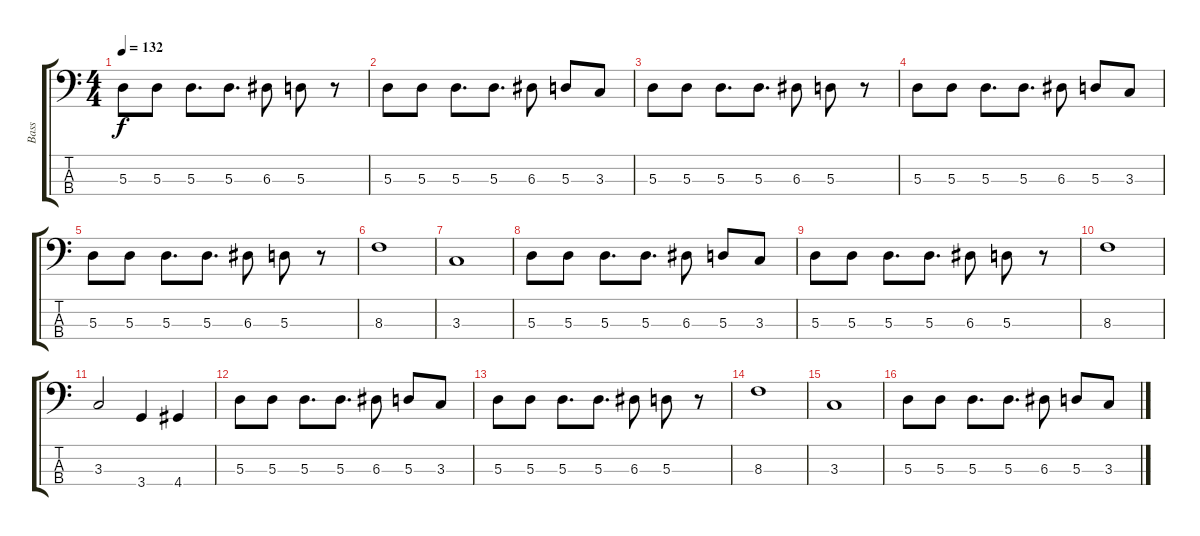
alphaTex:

\track ("Bass" "Bass") {instrument electricbassfinger}
\staff {score tabs}
\tuning (G2 D2 A1 E1) {hide}
\ts (4 4)
\tempo 132
\clef f4
\ks c
5.3.8{dy f} 5.3.8 5.3.8{d} 5.3.8{d} 6.3.8 5.3.8 r.8 |
5.3.8 5.3.8 5.3.8{d} 5.3.8{d} 6.3.8 5.3.8 3.3.8 |
5.3.8 5.3.8 5.3.8{d} 5.3.8{d} 6.3.8 5.3.8 r.8 |
5.3.8 5.3.8 5.3.8{d} 5.3.8{d} 6.3.8 5.3.8 3.3.8 |
5.3.8 5.3.8 5.3.8{d} 5.3.8{d} 6.3.8 5.3.8 r.8 |
8.3.1 |
3.3.1 |
5.3.8 5.3.8 5.3.8{d} 5.3.8{d} 6.3.8 5.3.8 3.3.8 |
5.3.8 5.3.8 5.3.8{d} 5.3.8{d} 6.3.8 5.3.8 r.8 |
8.3.1 |
3.3.2 3.4.4 4.4.4 |
5.3.8 5.3.8 5.3.8{d} 5.3.8{d} 6.3.8 5.3.8 3.3.8 |
5.3.8 5.3.8 5.3.8{d} 5.3.8{d} 6.3.8 5.3.8 r.8 |
8.3.1 |
3.3.1 |
5.3.8 5.3.8 5.3.8{d} 5.3.8{d} 6.3.8 5.3.8 3.3.8
